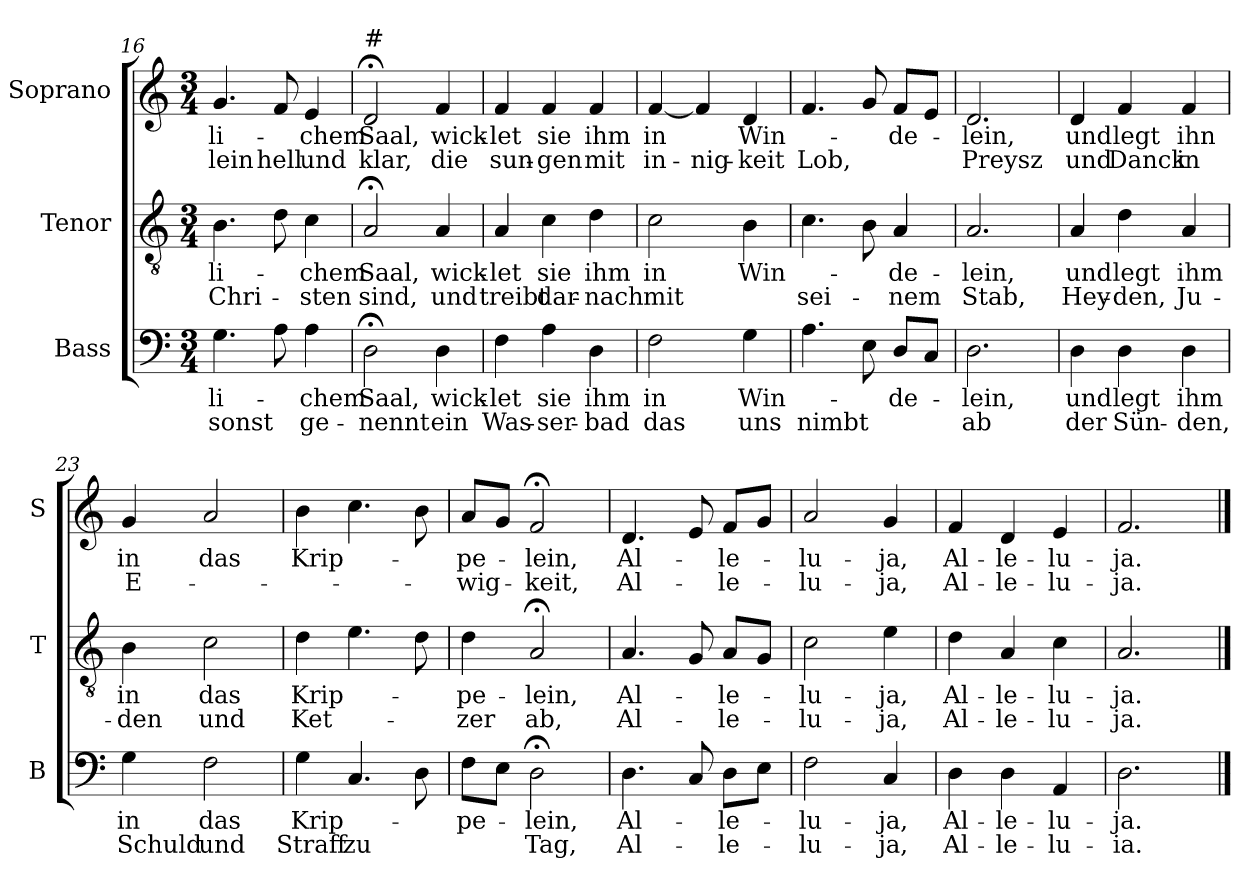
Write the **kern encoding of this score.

**kern	**text	**text	**kern	**text	**text	**kern	**text	**text
*part3	*part3	*part3	*part2	*part2	*part2	*part1	*part1	*part1
*staff3	*staff3	*staff3	*staff2	*staff2	*staff2	*staff1	*staff1	*staff1
*I"Bass	*	*	*I"Tenor	*	*	*I"Soprano	*	*
*I'B	*	*	*I'T	*	*	*I'S	*	*
*clefF4	*	*	*clefGv2	*	*	*clefG2	*	*
*k[]	*	*	*k[]	*	*	*k[]	*	*
*C:	*	*	*C:	*	*	*C:	*	*
*M3/4	*	*	*M3/4	*	*	*M3/4	*	*
=16	=16	=16	=16	=16	=16	=16	=16	=16
!	!LO:LY:b	!LO:LY:b	!	!LO:LY:b	!LO:LY:b	!	!LO:LY:b	!LO:LY:b
4.G\	-li-	sonst	4.B\	-li-	Chri-	4.g/	-li-	-lein
!	!	!	!	!	!	!	!	!LO:LY:b
8A\	.	.	8d\	.	.	8f/	.	hell
!	!LO:LY:b	!LO:LY:b	!	!LO:LY:b	!LO:LY:b	!	!LO:LY:b	!LO:LY:b
4A\	-chem	ge-	4c\	-chem	-sten	4e/	-chem	und
=17	=17	=17	=17	=17	=17	=17	=17	=17
!	!	!	!	!	!	!LO:TX:a:t=#	!	!
!	!LO:LY:b	!LO:LY:b	!	!LO:LY:b	!LO:LY:b	!	!LO:LY:b	!LO:LY:b
2D;<\	Saal,	-nennt	2A;</	Saal,	sind,	2d;</	Saal,	klar,
!	!LO:LY:b	!LO:LY:b	!	!LO:LY:b	!LO:LY:b	!	!LO:LY:b	!LO:LY:b
4D\	wick-	ein	4A/	wick-	und	4f/	wick-	die
!!LO:PB:g=z
=18	=18	=18	=18	=18	=18	=18	=18	=18
!	!LO:LY:b	!LO:LY:b	!	!LO:LY:b	!LO:LY:b	!	!LO:LY:b	!LO:LY:b
4F\	-let	Was-	4A/	-let	treibt	4f/	-let	sun-
!	!LO:LY:b	!LO:LY:b	!	!LO:LY:b	!LO:LY:b	!	!LO:LY:b	!LO:LY:b
4A\	sie	-ser-	4c\	sie	dar-	4f/	sie	-gen
!	!LO:LY:b	!LO:LY:b	!	!LO:LY:b	!LO:LY:b	!	!LO:LY:b	!LO:LY:b
4D\	ihm	-bad	4d\	ihm	-nach	4f/	ihm	mit
=19	=19	=19	=19	=19	=19	=19	=19	=19
!	!LO:LY:b	!LO:LY:b	!	!LO:LY:b	!LO:LY:b	!	!LO:LY:b	!LO:LY:b
2F\	in	das	2c\	in	mit	[4f/	in	in-
!	!	!	!	!	!	!	!	!LO:LY:b
.	.	.	.	.	.	4f/]	.	-nig-
!	!LO:LY:b	!LO:LY:b	!	!LO:LY:b	!	!	!LO:LY:b	!LO:LY:b
4G\	Win-	uns	4B\	Win-	.	4d/	Win-	-keit
=20	=20	=20	=20	=20	=20	=20	=20	=20
!	!	!LO:LY:b	!	!	!LO:LY:b	!	!	!LO:LY:b
4.A\	.	nimbt	4.c\	.	sei-	4.f/	.	Lob,
8E\	.	.	8B\	.	.	8g/	.	.
!	!LO:LY:b	!	!	!LO:LY:b	!LO:LY:b	!	!LO:LY:b	!
8D/L	-de-	.	4A/	-de-	-nem	8f/L	-de-	.
8C/J	.	.	.	.	.	8e/J	.	.
=21	=21	=21	=21	=21	=21	=21	=21	=21
!	!LO:LY:b	!LO:LY:b	!	!LO:LY:b	!LO:LY:b	!	!LO:LY:b	!LO:LY:b
2.D\	-lein,	ab	2.A/	-lein,	Stab,	2.d/	-lein,	Preysz
=22	=22	=22	=22	=22	=22	=22	=22	=22
!	!LO:LY:b	!LO:LY:b	!	!LO:LY:b	!LO:LY:b	!	!LO:LY:b	!LO:LY:b
4D\	und	der	4A/	und	Hey-	4d/	und	und
!	!LO:LY:b	!LO:LY:b	!	!LO:LY:b	!LO:LY:b	!	!LO:LY:b	!LO:LY:b
4D\	legt	Sün-	4d\	legt	-den,	4f/	legt	Danck
!	!LO:LY:b	!LO:LY:b	!	!LO:LY:b	!LO:LY:b	!	!LO:LY:b	!LO:LY:b
4D\	ihm	-den,	4A/	ihm	Ju-	4f/	ihn	in
=23	=23	=23	=23	=23	=23	=23	=23	=23
!	!LO:LY:b	!LO:LY:b	!	!LO:LY:b	!LO:LY:b	!	!LO:LY:b	!LO:LY:b
4G\	in	Schuld	4B\	in	-den	4g/	in	E-
!	!LO:LY:b	!LO:LY:b	!	!LO:LY:b	!LO:LY:b	!	!LO:LY:b	!
2F\	das	und	2c\	das	und	2a/	das	.
!!LO:LB:g=z
=24	=24	=24	=24	=24	=24	=24	=24	=24
!	!LO:LY:b	!LO:LY:b	!	!LO:LY:b	!LO:LY:b	!	!LO:LY:b	!
4G\	Krip-	Straff	4d\	Krip-	Ket-	4b\	Krip-	.
!	!	!LO:LY:b	!	!	!	!	!	!
4.C/	.	zu	4.e\	.	.	4.cc\	.	.
8D\	.	.	8d\	.	.	8b\	.	.
=25	=25	=25	=25	=25	=25	=25	=25	=25
!	!LO:LY:b	!	!	!LO:LY:b	!LO:LY:b	!	!LO:LY:b	!LO:LY:b
8F\L	-pe-	.	4d\	-pe-	-zer	8a/L	-pe-	-wig-
8E\J	.	.	.	.	.	8g/J	.	.
!	!LO:LY:b	!LO:LY:b	!	!LO:LY:b	!LO:LY:b	!	!LO:LY:b	!LO:LY:b
2D;<\	-lein,	Tag,	2A;</	-lein,	ab,	2f;</	-lein,	-keit,
=26	=26	=26	=26	=26	=26	=26	=26	=26
!	!LO:LY:b	!LO:LY:b	!	!LO:LY:b	!LO:LY:b	!	!LO:LY:b	!LO:LY:b
4.D\	Al-	Al-	4.A/	Al-	Al-	4.d/	Al-	Al-
8C/	.	.	8G/	.	.	8e/	.	.
!	!LO:LY:b	!LO:LY:b	!	!LO:LY:b	!LO:LY:b	!	!LO:LY:b	!LO:LY:b
8D\L	-le-	-le-	8A/L	-le-	-le-	8f/L	-le-	-le-
8E\J	.	.	8G/J	.	.	8g/J	.	.
=27	=27	=27	=27	=27	=27	=27	=27	=27
!	!LO:LY:b	!LO:LY:b	!	!LO:LY:b	!LO:LY:b	!	!LO:LY:b	!LO:LY:b
2F\	-lu-	-lu-	2c\	-lu-	-lu-	2a/	-lu-	-lu-
!	!LO:LY:b	!LO:LY:b	!	!LO:LY:b	!LO:LY:b	!	!LO:LY:b	!LO:LY:b
4C/	-ja,	-ja,	4e\	-ja,	-ja,	4g/	-ja,	-ja,
=28	=28	=28	=28	=28	=28	=28	=28	=28
!	!LO:LY:b	!LO:LY:b	!	!LO:LY:b	!LO:LY:b	!	!LO:LY:b	!LO:LY:b
4D\	Al-	Al-	4d\	Al-	Al-	4f/	Al-	Al-
!	!LO:LY:b	!LO:LY:b	!	!LO:LY:b	!LO:LY:b	!	!LO:LY:b	!LO:LY:b
4D\	-le-	-le-	4A/	-le-	-le-	4d/	-le-	-le-
!	!LO:LY:b	!LO:LY:b	!	!LO:LY:b	!LO:LY:b	!	!LO:LY:b	!LO:LY:b
4AA/	-lu-	-lu-	4c\	-lu-	-lu-	4e/	-lu-	-lu-
=29	=29	=29	=29	=29	=29	=29	=29	=29
!	!LO:LY:b	!LO:LY:b	!	!LO:LY:b	!LO:LY:b	!	!LO:LY:b	!LO:LY:b
2.D\	-ja.	-ia.	2.A/	-ja.	-ja.	2.f/	-ja.	-ja.
==	==	==	==	==	==	==	==	==
*-	*-	*-	*-	*-	*-	*-	*-	*-
